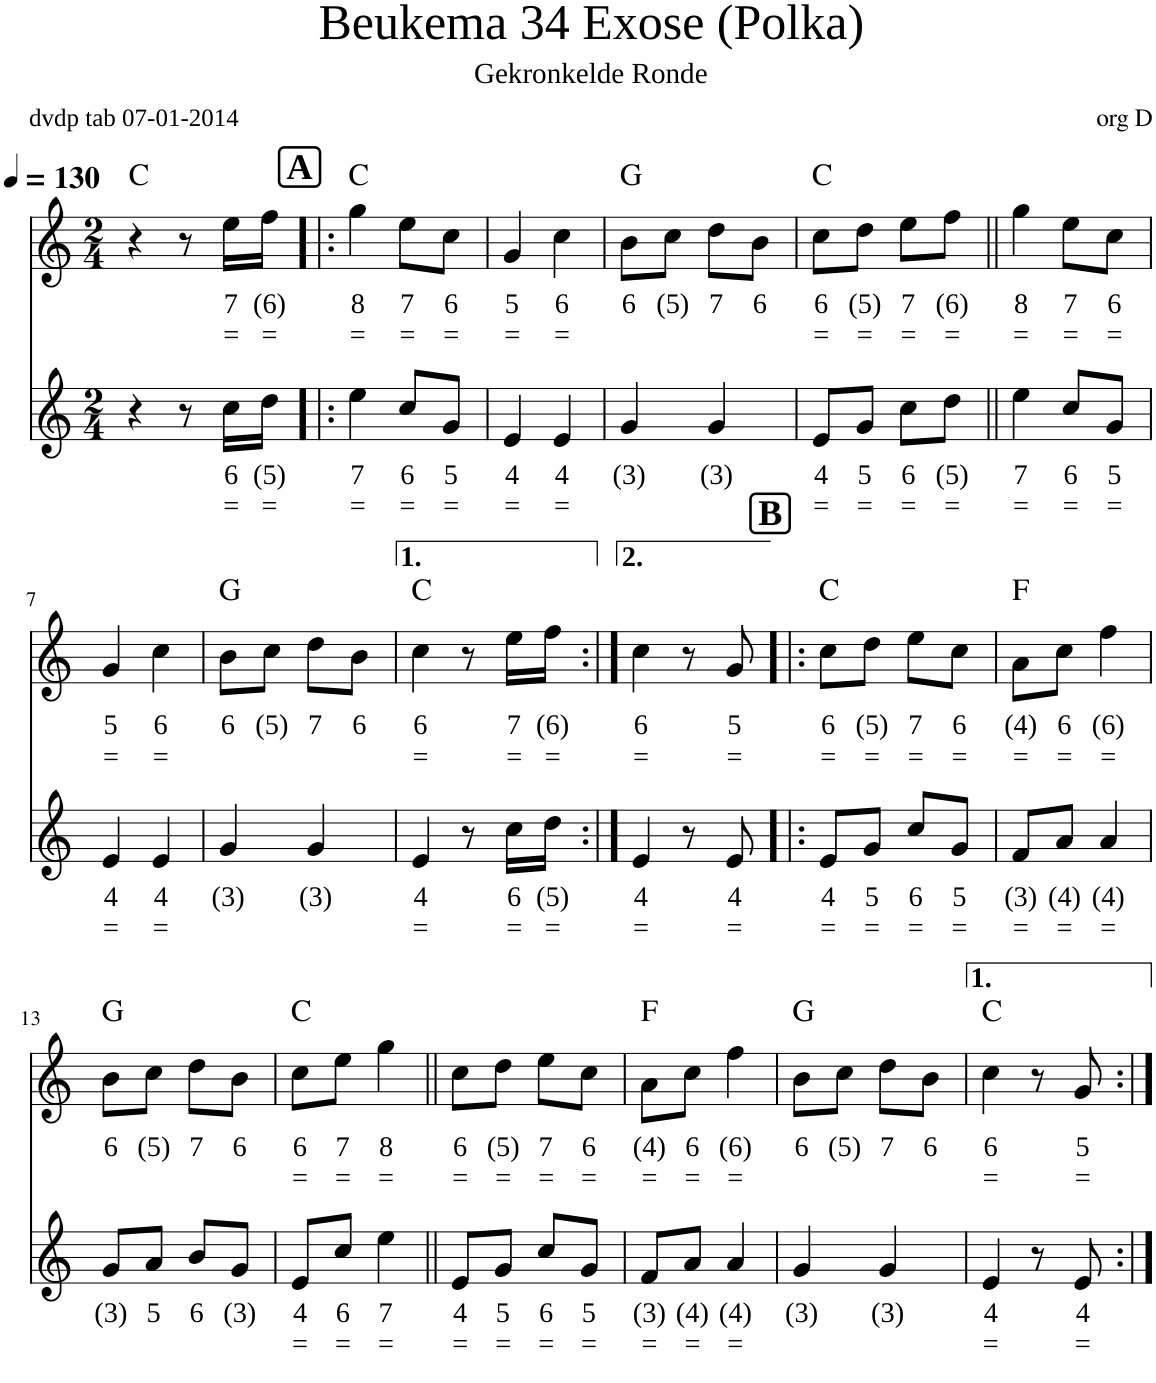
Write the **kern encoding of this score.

**kern	**text	**text	**kern	**text	**text	**harte
*part2	*part2	*part2	*part1	*part1	*part1	*part1
*staff2	*staff2	*staff2	*staff1	*staff1	*staff1	*
*I"Voice	*	*	*I"Voice	*	*	*
*clefG2	*	*	*clefG2	*	*	*
*k[]	*	*	*k[]	*	*	*
*M2/4	*	*	*M2/4	*	*	*
*MM130	*	*	*MM130	*	*	*
=1	=1	=1	=1	=1	=1	=1
4r	.	.	4r	.	.	C:maj
8r	.	.	8r	.	.	.
!	!LO:LY:b	!LO:LY:b	!	!LO:LY:b	!LO:LY:b	!
16cc\LL	6	=	16ee\LL	7	=	.
!	!LO:LY:b	!LO:LY:b	!	!LO:LY:b	!LO:LY:b	!
16dd\JJ	(5)	=	16ff\JJ	(6)	=	.
!!LO:REH:place=s1:a:B:cj:fs=14:t=A
=2!|:	=2!|:	=2!|:	=2!|:	=2!|:	=2!|:	=2!|:
!	!LO:LY:b	!LO:LY:b	!	!LO:LY:b	!LO:LY:b	!
4ee\	7	=	4gg\	8	=	C:maj
!	!LO:LY:b	!LO:LY:b	!	!LO:LY:b	!LO:LY:b	!
8cc/L	6	=	8ee\L	7	=	.
!	!LO:LY:b	!LO:LY:b	!	!LO:LY:b	!LO:LY:b	!
8g/J	5	=	8cc\J	6	=	.
=3	=3	=3	=3	=3	=3	=3
!	!LO:LY:b	!LO:LY:b	!	!LO:LY:b	!LO:LY:b	!
4e/	4	=	4g/	5	=	.
!	!LO:LY:b	!LO:LY:b	!	!LO:LY:b	!LO:LY:b	!
4e/	4	=	4cc\	6	=	.
=4	=4	=4	=4	=4	=4	=4
!	!LO:LY:b	!	!	!LO:LY:b	!	!
4g/	(3)	.	8b\L	6	.	G:maj
!	!	!	!	!LO:LY:b	!	!
.	.	.	8cc\J	(5)	.	.
!	!LO:LY:b	!	!	!LO:LY:b	!	!
4g/	(3)	.	8dd\L	7	.	.
!	!	!	!	!LO:LY:b	!	!
.	.	.	8b\J	6	.	.
=5	=5	=5	=5	=5	=5	=5
!	!LO:LY:b	!LO:LY:b	!	!LO:LY:b	!LO:LY:b	!
8e/L	4	=	8cc\L	6	=	C:maj
!	!LO:LY:b	!LO:LY:b	!	!LO:LY:b	!LO:LY:b	!
8g/J	5	=	8dd\J	(5)	=	.
!	!LO:LY:b	!LO:LY:b	!	!LO:LY:b	!LO:LY:b	!
8cc\L	6	=	8ee\L	7	=	.
!	!LO:LY:b	!LO:LY:b	!	!LO:LY:b	!LO:LY:b	!
8dd\J	(5)	=	8ff\J	(6)	=	.
=6||	=6||	=6||	=6||	=6||	=6||	=6||
!	!LO:LY:b	!LO:LY:b	!	!LO:LY:b	!LO:LY:b	!
4ee\	7	=	4gg\	8	=	.
!	!LO:LY:b	!LO:LY:b	!	!LO:LY:b	!LO:LY:b	!
8cc/L	6	=	8ee\L	7	=	.
!	!LO:LY:b	!LO:LY:b	!	!LO:LY:b	!LO:LY:b	!
8g/J	5	=	8cc\J	6	=	.
!!LO:LB:g=z
=7	=7	=7	=7	=7	=7	=7
!	!LO:LY:b	!LO:LY:b	!	!LO:LY:b	!LO:LY:b	!
4e/	4	=	4g/	5	=	.
!	!LO:LY:b	!LO:LY:b	!	!LO:LY:b	!LO:LY:b	!
4e/	4	=	4cc\	6	=	.
=8	=8	=8	=8	=8	=8	=8
!	!LO:LY:b	!	!	!LO:LY:b	!	!
4g/	(3)	.	8b\L	6	.	G:maj
!	!	!	!	!LO:LY:b	!	!
.	.	.	8cc\J	(5)	.	.
!	!LO:LY:b	!	!	!LO:LY:b	!	!
4g/	(3)	.	8dd\L	7	.	.
!	!	!	!	!LO:LY:b	!	!
.	.	.	8b\J	6	.	.
=9	=9	=9	=9	=9	=9	=9
!	!LO:LY:b	!LO:LY:b	!	!LO:LY:b	!LO:LY:b	!
4e/	4	=	4cc\	6	=	C:maj
8r	.	.	8r	.	.	.
!	!LO:LY:b	!LO:LY:b	!	!LO:LY:b	!LO:LY:b	!
16cc\LL	6	=	16ee\LL	7	=	.
!	!LO:LY:b	!LO:LY:b	!	!LO:LY:b	!LO:LY:b	!
16dd\JJ	(5)	=	16ff\JJ	(6)	=	.
=10:|!	=10:|!	=10:|!	=10:|!	=10:|!	=10:|!	=10:|!
!	!LO:LY:b	!LO:LY:b	!	!LO:LY:b	!LO:LY:b	!
4e/	4	=	4cc\	6	=	.
8r	.	.	8r	.	.	.
!	!LO:LY:b	!LO:LY:b	!	!LO:LY:b	!LO:LY:b	!
8e/	4	=	8g/	5	=	.
!!LO:REH:place=s1:a:B:cj:fs=14:t=B
=11!|:	=11!|:	=11!|:	=11!|:	=11!|:	=11!|:	=11!|:
!	!LO:LY:b	!LO:LY:b	!	!LO:LY:b	!LO:LY:b	!
8e/L	4	=	8cc\L	6	=	C:maj
!	!LO:LY:b	!LO:LY:b	!	!LO:LY:b	!LO:LY:b	!
8g/J	5	=	8dd\J	(5)	=	.
!	!LO:LY:b	!LO:LY:b	!	!LO:LY:b	!LO:LY:b	!
8cc/L	6	=	8ee\L	7	=	.
!	!LO:LY:b	!LO:LY:b	!	!LO:LY:b	!LO:LY:b	!
8g/J	5	=	8cc\J	6	=	.
=12	=12	=12	=12	=12	=12	=12
!	!LO:LY:b	!LO:LY:b	!	!LO:LY:b	!LO:LY:b	!
8f/L	(3)	=	8a\L	(4)	=	F:maj
!	!LO:LY:b	!LO:LY:b	!	!LO:LY:b	!LO:LY:b	!
8a/J	(4)	=	8cc\J	6	=	.
!	!LO:LY:b	!LO:LY:b	!	!LO:LY:b	!LO:LY:b	!
4a/	(4)	=	4ff\	(6)	=	.
!!LO:LB:g=z
=13	=13	=13	=13	=13	=13	=13
!	!LO:LY:b	!	!	!LO:LY:b	!	!
8g/L	(3)	.	8b\L	6	.	G:maj
!	!LO:LY:b	!	!	!LO:LY:b	!	!
8a/J	5	.	8cc\J	(5)	.	.
!	!LO:LY:b	!	!	!LO:LY:b	!	!
8b/L	6	.	8dd\L	7	.	.
!	!LO:LY:b	!	!	!LO:LY:b	!	!
8g/J	(3)	.	8b\J	6	.	.
=14	=14	=14	=14	=14	=14	=14
!	!LO:LY:b	!LO:LY:b	!	!LO:LY:b	!LO:LY:b	!
8e/L	4	=	8cc\L	6	=	C:maj
!	!LO:LY:b	!LO:LY:b	!	!LO:LY:b	!LO:LY:b	!
8cc/J	6	=	8ee\J	7	=	.
!	!LO:LY:b	!LO:LY:b	!	!LO:LY:b	!LO:LY:b	!
4ee\	7	=	4gg\	8	=	.
=15||	=15||	=15||	=15||	=15||	=15||	=15||
!	!LO:LY:b	!LO:LY:b	!	!LO:LY:b	!LO:LY:b	!
8e/L	4	=	8cc\L	6	=	.
!	!LO:LY:b	!LO:LY:b	!	!LO:LY:b	!LO:LY:b	!
8g/J	5	=	8dd\J	(5)	=	.
!	!LO:LY:b	!LO:LY:b	!	!LO:LY:b	!LO:LY:b	!
8cc/L	6	=	8ee\L	7	=	.
!	!LO:LY:b	!LO:LY:b	!	!LO:LY:b	!LO:LY:b	!
8g/J	5	=	8cc\J	6	=	.
=16	=16	=16	=16	=16	=16	=16
!	!LO:LY:b	!LO:LY:b	!	!LO:LY:b	!LO:LY:b	!
8f/L	(3)	=	8a\L	(4)	=	F:maj
!	!LO:LY:b	!LO:LY:b	!	!LO:LY:b	!LO:LY:b	!
8a/J	(4)	=	8cc\J	6	=	.
!	!LO:LY:b	!LO:LY:b	!	!LO:LY:b	!LO:LY:b	!
4a/	(4)	=	4ff\	(6)	=	.
=17	=17	=17	=17	=17	=17	=17
!	!LO:LY:b	!	!	!LO:LY:b	!	!
4g/	(3)	.	8b\L	6	.	G:maj
!	!	!	!	!LO:LY:b	!	!
.	.	.	8cc\J	(5)	.	.
!	!LO:LY:b	!	!	!LO:LY:b	!	!
4g/	(3)	.	8dd\L	7	.	.
!	!	!	!	!LO:LY:b	!	!
.	.	.	8b\J	6	.	.
=18	=18	=18	=18	=18	=18	=18
!	!LO:LY:b	!LO:LY:b	!	!LO:LY:b	!LO:LY:b	!
4e/	4	=	4cc\	6	=	C:maj
8r	.	.	8r	.	.	.
!	!LO:LY:b	!LO:LY:b	!	!LO:LY:b	!LO:LY:b	!
8e/	4	=	8g/	5	=	.
=:|!	=:|!	=:|!	=:|!	=:|!	=:|!	=:|!
*-	*-	*-	*-	*-	*-	*-
